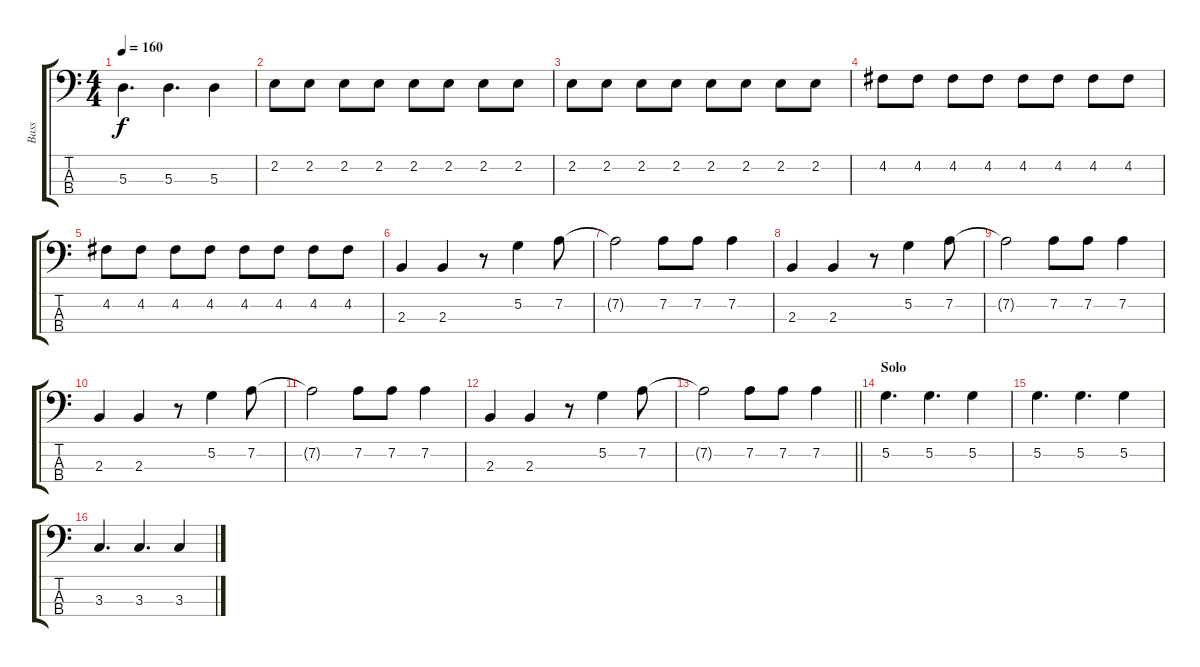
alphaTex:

\track ("Bass" "Bass") {instrument electricbassfinger}
\staff {score tabs}
\tuning (G2 D2 A1 E1) {hide}
\ts (4 4)
\tempo 160
\clef f4
\ks c
5.3.4{d dy f} 5.3.4{d} 5.3.4 |
2.2.8 2.2.8 2.2.8 2.2.8 2.2.8 2.2.8 2.2.8 2.2.8 |
2.2.8 2.2.8 2.2.8 2.2.8 2.2.8 2.2.8 2.2.8 2.2.8 |
4.2.8 4.2.8 4.2.8 4.2.8 4.2.8 4.2.8 4.2.8 4.2.8 |
4.2.8 4.2.8 4.2.8 4.2.8 4.2.8 4.2.8 4.2.8 4.2.8 |
2.3.4 2.3.4 r.8 5.2.4 7.2.8 |
7.2{t}.2 7.2.8 7.2.8 7.2.4 |
2.3.4 2.3.4 r.8 5.2.4 7.2.8 |
7.2{t}.2 7.2.8 7.2.8 7.2.4 |
2.3.4 2.3.4 r.8 5.2.4 7.2.8 |
7.2{t}.2 7.2.8 7.2.8 7.2.4 |
2.3.4 2.3.4 r.8 5.2.4 7.2.8 |
\barLineRight lightlight
7.2{t}.2 7.2.8 7.2.8 7.2.4 |
\section ("" "Solo")
5.2.4{d} 5.2.4{d} 5.2.4 |
5.2.4{d} 5.2.4{d} 5.2.4 |
3.3.4{d} 3.3.4{d} 3.3.4
